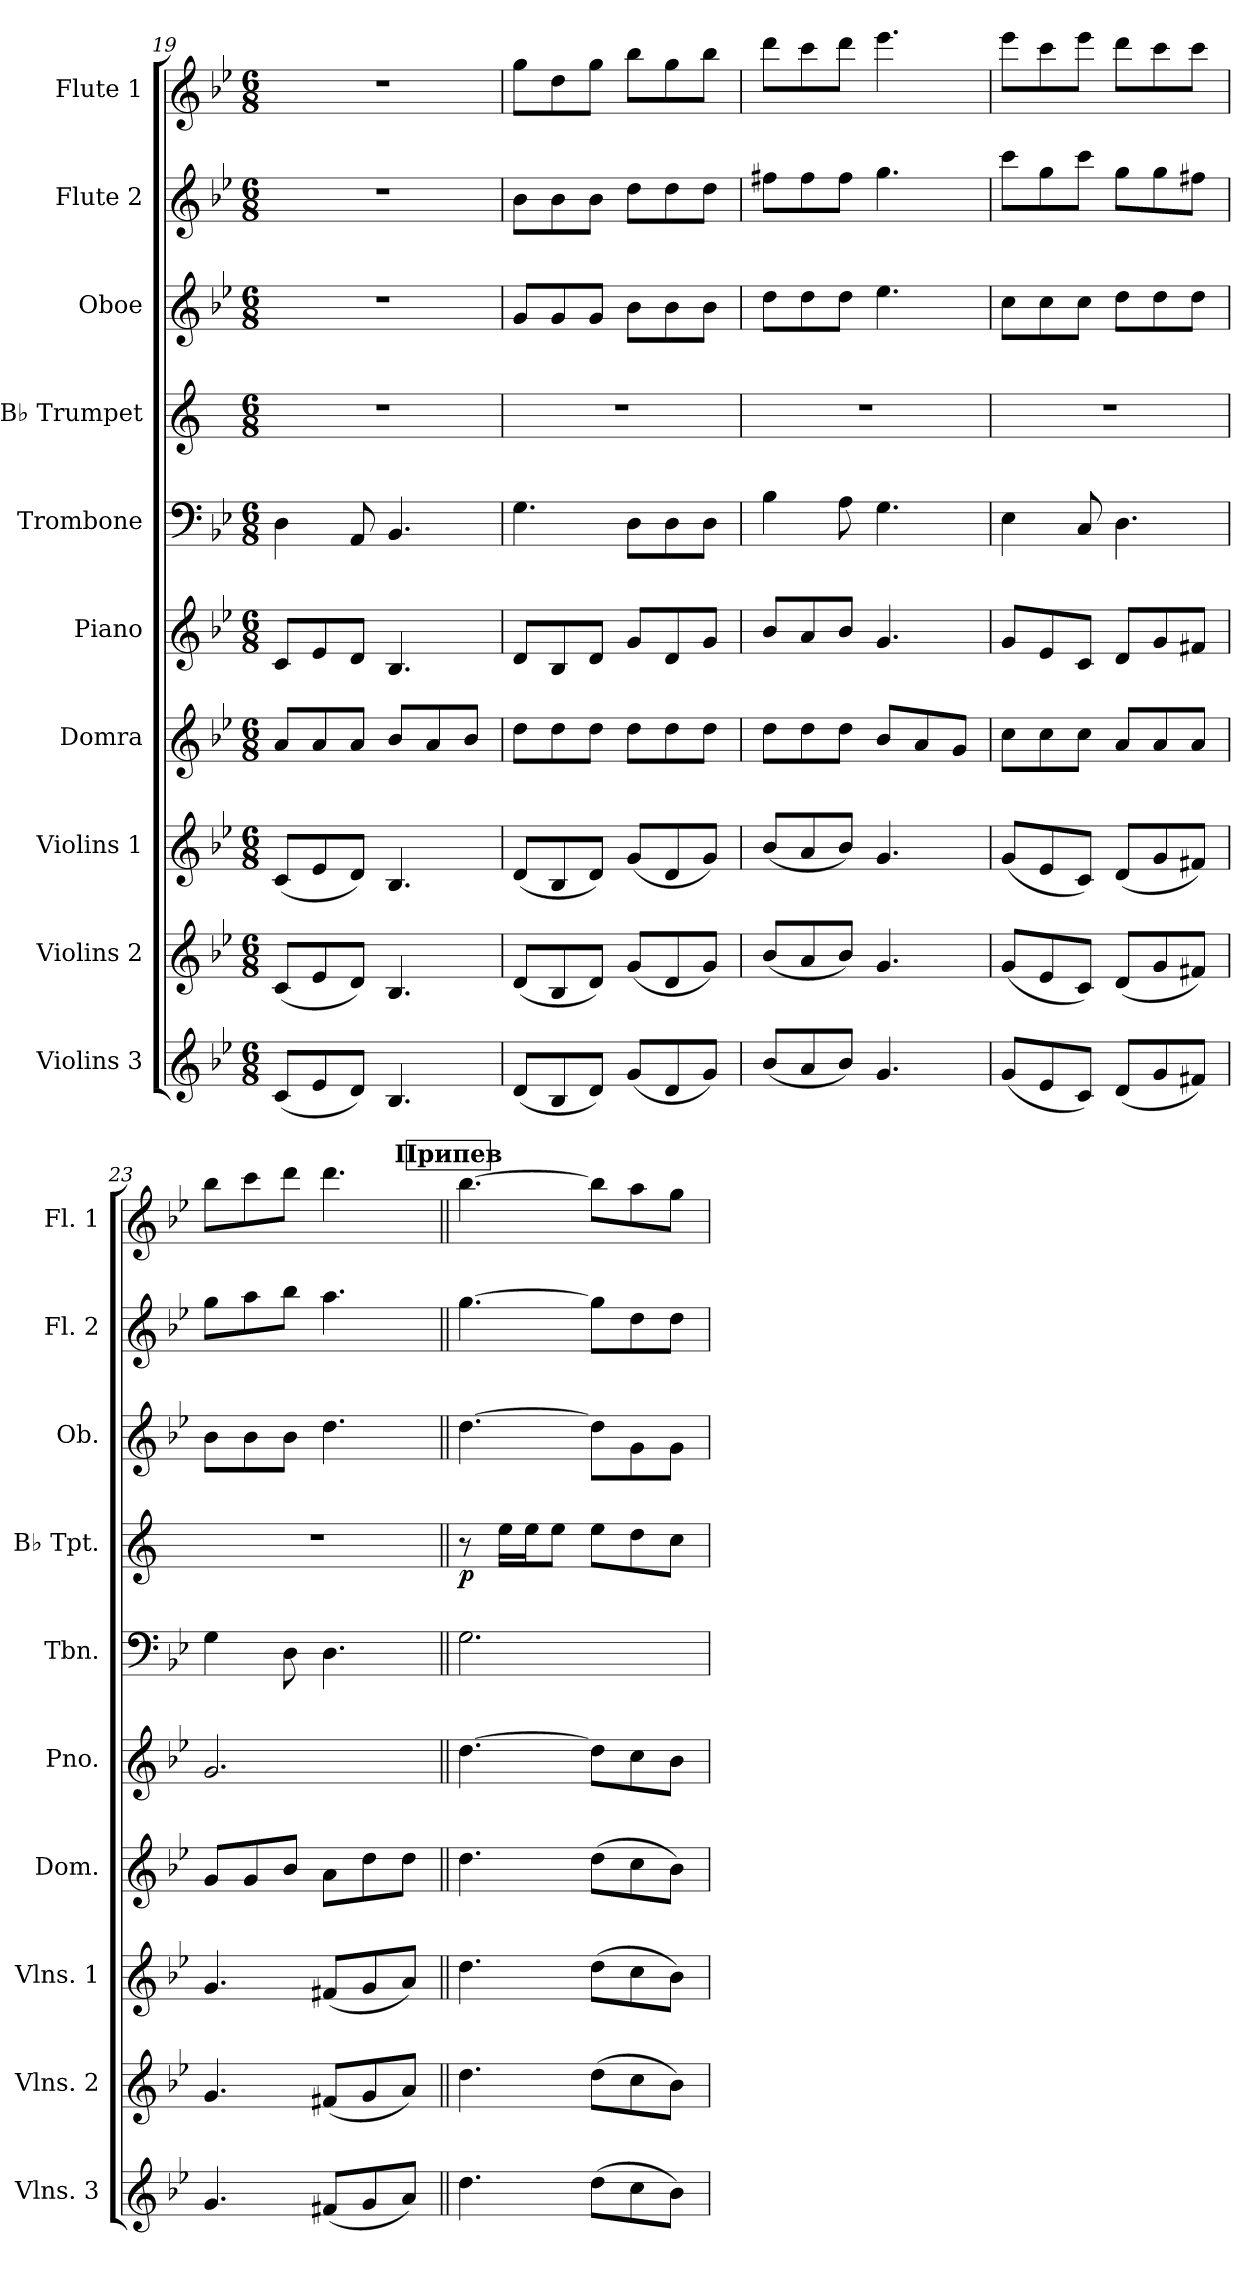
**kern	**kern	**kern	**kern	**kern	**kern	**kern	**dynam	**kern	**kern	**kern
*part10	*part9	*part8	*part7	*part6	*part5	*part4	*part4	*part3	*part2	*part1
*staff10	*staff9	*staff8	*staff7	*staff6	*staff5	*staff4	*staff4	*staff3	*staff2	*staff1
*I"Violins 3	*I"Violins 2	*I"Violins 1	*I"Domra	*I"Piano	*I"Trombone	*I"B♭ Trumpet	*	*I"Oboe	*I"Flute 2	*I"Flute 1
*I'Vlns. 3	*I'Vlns. 2	*I'Vlns. 1	*I'Dom.	*I'Pno.	*I'Tbn.	*I'B♭ Tpt.	*	*I'Ob.	*I'Fl. 2	*I'Fl. 1
!!LO:PB:g=z
*clefG2	*clefG2	*clefG2	*clefG2	*clefG2	*clefF4	*clefG2	*	*clefG2	*clefG2	*clefG2
*	*	*	*	*	*	*ITrd1c2	*	*	*	*
*k[b-e-]	*k[b-e-]	*k[b-e-]	*k[b-e-]	*k[b-e-]	*k[b-e-]	*k[b-e-]	*	*k[b-e-]	*k[b-e-]	*k[b-e-]
*M6/8	*M6/8	*M6/8	*M6/8	*M6/8	*M6/8	*M6/8	*	*M6/8	*M6/8	*M6/8
=19	=19	=19	=19	=19	=19	=19	=19	=19	=19	=19
(<8c/L	(<8c/L	(<8c/L	8a/L	8c/L	4D\	2.r	.	2.r	2.r	2.r
8e-/	8e-/	8e-/	8a/	8e-/	.	.	.	.	.	.
8d/J)	8d/J)	8d/J)	8a/J	8d/J	8AA/	.	.	.	.	.
4.B-/	4.B-/	4.B-/	8b-/L	4.B-/	4.BB-/	.	.	.	.	.
.	.	.	8a/	.	.	.	.	.	.	.
.	.	.	8b-/J	.	.	.	.	.	.	.
=20	=20	=20	=20	=20	=20	=20	=20	=20	=20	=20
(<8d/L	(<8d/L	(<8d/L	8dd\L	8d/L	4.G\	2.r	.	8g/L	8b-\L	8gg\L
8B-/	8B-/	8B-/	8dd\	8B-/	.	.	.	8g/	8b-\	8dd\
8d/J)	8d/J)	8d/J)	8dd\J	8d/J	.	.	.	8g/J	8b-\J	8gg\J
(<8g/L	(<8g/L	(<8g/L	8dd\L	8g/L	8D\L	.	.	8b-\L	8dd\L	8bb-\L
8d/	8d/	8d/	8dd\	8d/	8D\	.	.	8b-\	8dd\	8gg\
8g/J)	8g/J)	8g/J)	8dd\J	8g/J	8D\J	.	.	8b-\J	8dd\J	8bb-\J
=21	=21	=21	=21	=21	=21	=21	=21	=21	=21	=21
(<8b-/L	(<8b-/L	(<8b-/L	8dd\L	8b-/L	4B-\	2.r	.	8dd\L	8ff#X\L	8ddd\L
8a/	8a/	8a/	8dd\	8a/	.	.	.	8dd\	8ff#\	8ccc\
8b-/J)	8b-/J)	8b-/J)	8dd\J	8b-/J	8A\	.	.	8dd\J	8ff#\J	8ddd\J
4.g/	4.g/	4.g/	8b-/L	4.g/	4.G\	.	.	4.ee-\	4.gg\	4.eee-\
.	.	.	8a/	.	.	.	.	.	.	.
.	.	.	8g/J	.	.	.	.	.	.	.
=22	=22	=22	=22	=22	=22	=22	=22	=22	=22	=22
(<8g/L	(<8g/L	(<8g/L	8cc\L	8g/L	4E-\	2.r	.	8cc\L	8ccc\L	8eee-\L
8e-/	8e-/	8e-/	8cc\	8e-/	.	.	.	8cc\	8gg\	8ccc\
8c/J)	8c/J)	8c/J)	8cc\J	8c/J	8C/	.	.	8cc\J	8ccc\J	8eee-\J
(<8d/L	(<8d/L	(<8d/L	8a/L	8d/L	4.D\	.	.	8dd\L	8gg\L	8ddd\L
8g/	8g/	8g/	8a/	8g/	.	.	.	8dd\	8gg\	8ccc\
8f#X/J)	8f#X/J)	8f#X/J)	8a/J	8f#X/J	.	.	.	8dd\J	8ff#X\J	8ccc\J
=23	=23	=23	=23	=23	=23	=23	=23	=23	=23	=23
4.g/	4.g/	4.g/	8g/L	2.g/	4G\	2.r	.	8b-\L	8gg\L	8bb-\L
.	.	.	8g/	.	.	.	.	8b-\	8aa\	8ccc\
.	.	.	8b-/J	.	8D\	.	.	8b-\J	8bb-\J	8ddd\J
(<8f#X/L	(<8f#X/L	(<8f#X/L	8a\L	.	4.D\	.	.	4.dd\	4.aa\	4.ddd\
8g/	8g/	8g/	8dd\	.	.	.	.	.	.	.
8a/J)	8a/J)	8a/J)	8dd\J	.	.	.	.	.	.	.
!!LO:PB:g=z
!!LO:REH:place=s1:a:B:fs=14:t=Припев
=24||	=24||	=24||	=24||	=24||	=24||	=24||	=24||	=24||	=24||	=24||
!	!	!	!	!	!	!	!LO:DY:b	!	!	!
4.dd\	4.dd\	4.dd\	4.dd\	[4.dd\	2.G\	8r	p	[4.dd\	[4.gg\	[4.bb-\
.	.	.	.	.	.	16dd\LL	.	.	.	.
.	.	.	.	.	.	16dd\J	.	.	.	.
.	.	.	.	.	.	8dd\J	.	.	.	.
(>8dd\L	(>8dd\L	(>8dd\L	(>8dd\L	8dd\L]	.	8dd\L	.	8dd\L]	8gg\L]	8bb-\L]
8cc\	8cc\	8cc\	8cc\	8cc\	.	8cc\	.	8g\	8dd\	8aa\
8b-\J)	8b-\J)	8b-\J)	8b-\J)	8b-\J	.	8b-\J	.	8g\J	8dd\J	8gg\J
=	=	=	=	=	=	=	=	=	=	=
*-	*-	*-	*-	*-	*-	*-	*-	*-	*-	*-
